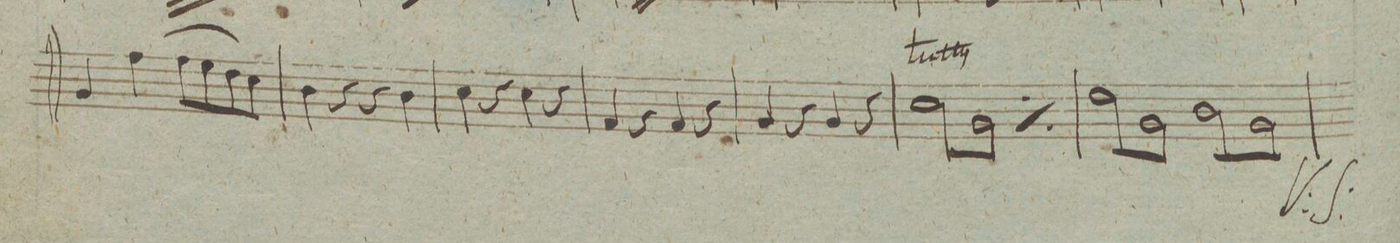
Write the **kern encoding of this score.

**kern	**dynam
*I"Baſso	*
*clefF4	*
*k[f#c#g#d#]	*
*met(c|)	*
*M2/2	*
4BB/	.
(4A\	.
8A\L	.
8G#\	.
8F#\	.
8E\J)	.
=89	=89
4D#\	.
4r	.
4r	.
4D#\	.
=90	=90
4E\	.
4r	.
4E\	.
4r	.
=91	=91
4AA/	.
4r	.
4AA/	.
4r	.
=92	=92
4BB/	.
4r	.
4BB/	.
4r	.
=93	=93
*tremolo	*
8E\L	.
8BB\	.
8E\	.
8BB\J	.
*rep	*
8E\L	.
8BB\	.
8E\	.
8BB\J	.
*Xrep	*
=94	=94
8F#\L	.
8BB\	.
8F#\	.
8BB\J	.
8D#\L	.
8BB\	.
8D#\	.
8BB\J	.
=95	=95
*-	*-
